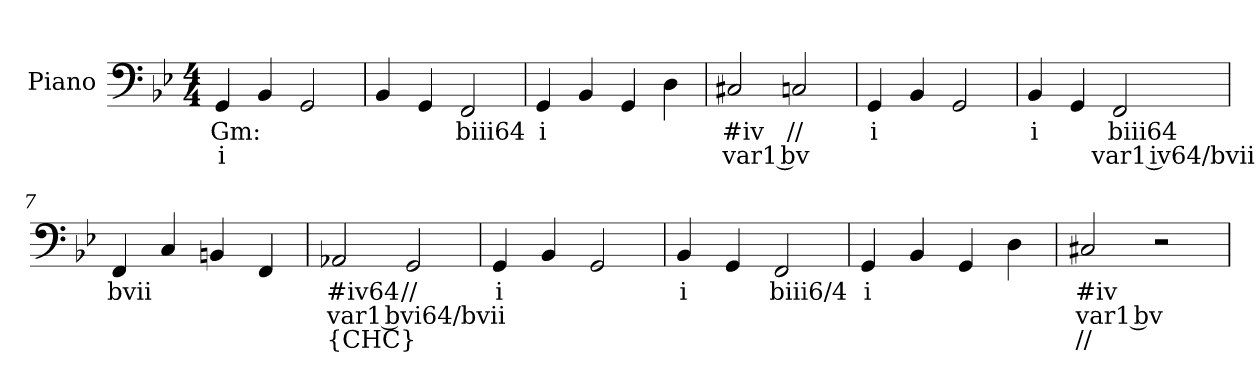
**kern	**text	**text	**text
*part1	*part1	*part1	*part1
*staff1	*staff1	*staff1	*staff1
*I"Piano	*	*	*
*I'Pno.	*	*	*
!!LO:PB:g=z
*clefF4	*	*	*
*k[b-e-]	*	*	*
*g:	*	*	*
*M4/4	*	*	*
*MM60	*	*	*
=1	=1	=1	=1
!	!LO:LY:b:color=#000000	!LO:LY:b:color=#000000	!
4GGi/	Gm:	i	.
4BB-i/	.	.	.
2GGi/	.	.	.
=2	=2	=2	=2
4BB-i/	.	.	.
4GGi/	.	.	.
!	!LO:LY:b:color=#000000	!	!
2FFi/	biii64	.	.
=3	=3	=3	=3
!	!LO:LY:b:color=#000000	!	!
4GGi/	i	.	.
4BB-i/	.	.	.
4GGi/	.	.	.
4Di\	.	.	.
=4	=4	=4	=4
!	!LO:LY:b:color=#000000	!LO:LY:b:color=#000000	!
2C#Xi/	#iv	var1 bv	.
!	!LO:LY:b:color=#000000	!	!
2Cni/	//	.	.
!!LO:LB:g=z
=5	=5	=5	=5
!	!LO:LY:b:color=#000000	!	!
4GGi/	i	.	.
4BB-i/	.	.	.
2GGi/	.	.	.
=6	=6	=6	=6
!	!LO:LY:b:color=#000000	!	!
4BB-i/	i	.	.
4GGi/	.	.	.
!	!LO:LY:b:color=#000000	!LO:LY:b:color=#000000	!
2FFi/	biii64	var1 iv64/bvii	.
=7	=7	=7	=7
!	!LO:LY:b:color=#000000	!	!
4FFi/	bvii	.	.
4Ci/	.	.	.
4BBni/	.	.	.
4FFi/	.	.	.
=8	=8	=8	=8
!	!LO:LY:b:color=#000000	!LO:LY:b:color=#000000	!LO:LY:b:color=#000000
2AA-Xi/	#iv64	var1 bvi64/bvii	{CHC}
!	!LO:LY:b:color=#000000	!	!
2GGi/	//	.	.
!!LO:LB:g=z
=9	=9	=9	=9
!	!LO:LY:b:color=#000000	!	!
4GGi/	i	.	.
4BB-i/	.	.	.
2GGi/	.	.	.
=10	=10	=10	=10
!	!LO:LY:b:color=#000000	!	!
4BB-i/	i	.	.
4GGi/	.	.	.
!	!LO:LY:b:color=#000000	!	!
2FFi/	biii6/4	.	.
=11	=11	=11	=11
!	!LO:LY:b:color=#000000	!	!
4GGi/	i	.	.
4BB-i/	.	.	.
4GGi/	.	.	.
4Di\	.	.	.
=12	=12	=12	=12
!	!LO:LY:b:color=#000000	!LO:LY:b:color=#000000	!LO:LY:b:color=#000000
2C#Xi/	#iv	var1 bv	//
2r	.	.	.
=	=	=	=
*-	*-	*-	*-
